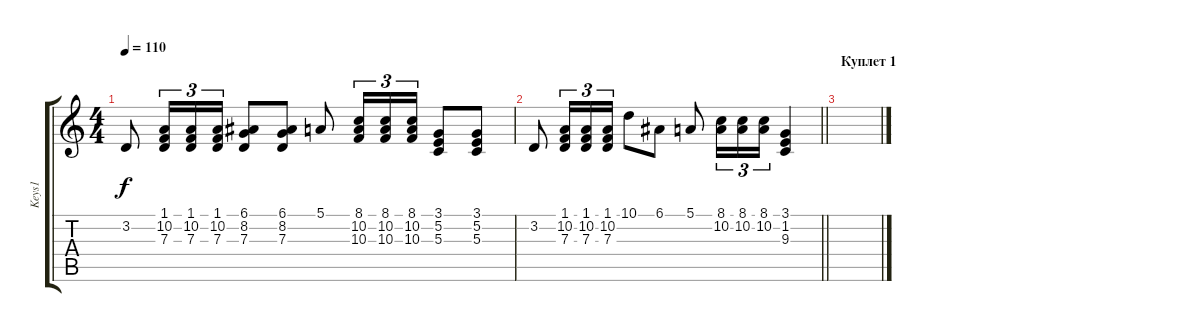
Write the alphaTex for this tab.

\track ("Keys1" "Keys1") {instrument brasssection}
\staff {score tabs}
\tuning (E4 B3 G3 D3 A2 E2) {hide}
\ts (4 4)
\tempo 110
\clef g2
\ks c
3.2.8{dy f} (1.1 10.2 7.3).16{tu (3 2)} (1.1 10.2 7.3).16{tu (3 2)} (1.1 10.2 7.3).16{tu (3 2)} (6.1 8.2 7.3).8 (6.1 8.2 7.3).8 5.1.8 (8.1 10.2 10.3).16{tu (3 2)} (8.1 10.2 10.3).16{tu (3 2)} (8.1 10.2 10.3).16{tu (3 2)} (3.1 5.2 5.3).8 (3.1 5.2 5.3).8 |
\barLineRight lightlight
3.2.8 (1.1 10.2 7.3).16{tu (3 2)} (1.1 10.2 7.3).16{tu (3 2)} (1.1 10.2 7.3).16{tu (3 2)} 10.1.8 6.1.8 5.1.8 (8.1 10.2).16{tu (3 2)} (8.1 10.2).16{tu (3 2)} (8.1 10.2).16{tu (3 2)} (3.1 1.2 9.3).4 |
\section ("" "Куплет 1")
